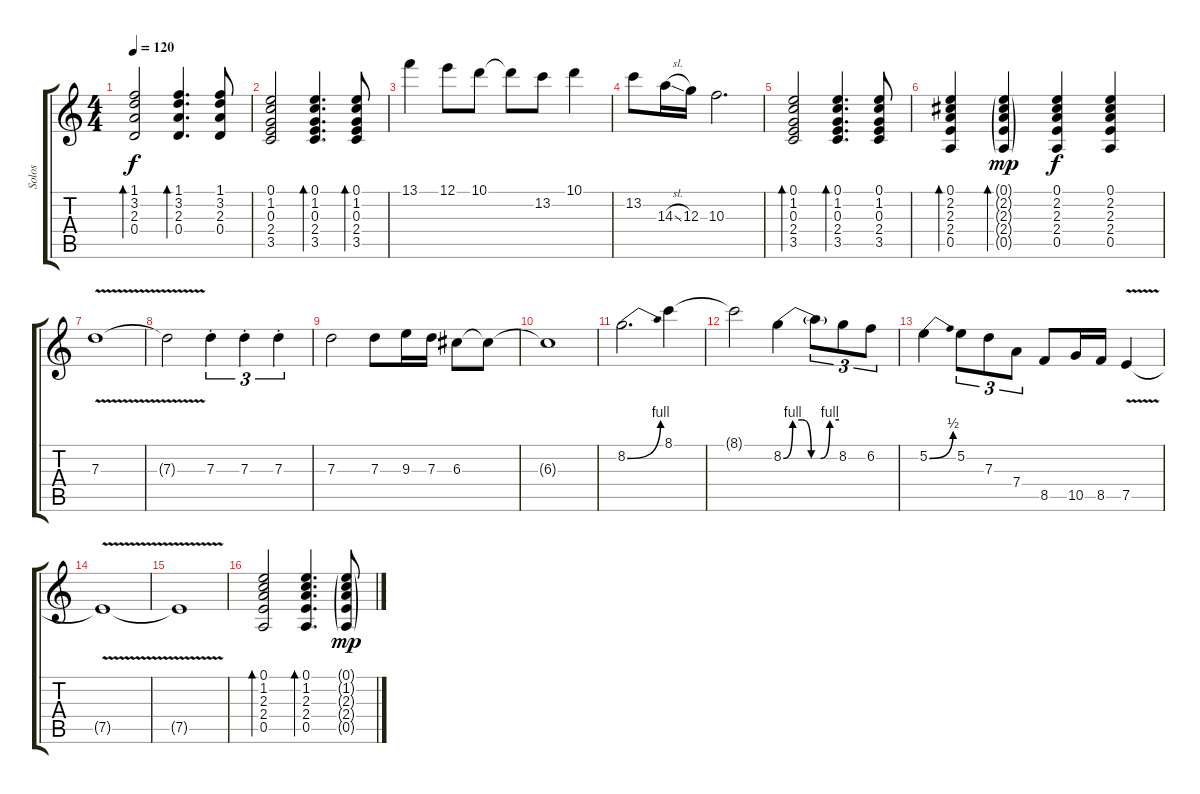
\track ("Solos" "Solos") {instrument electricguitarjazz}
\staff {score tabs}
\tuning (E4 B3 G3 D3 A2 E2) {hide}
\ts (4 4)
\tempo 120
\clef g2
\ks c
(1.1 3.2 2.3 0.4).2{bd 60 dy f} (1.1 3.2 2.3 0.4).4{d bd 60} (1.1 3.2 2.3 0.4).8 |
(0.1 1.2 0.3 2.4 3.5).2 (0.1 1.2 0.3 2.4 3.5).4{d bd 60} (0.1 1.2 0.3 2.4 3.5).8{bd 60} |
13.1.4{instrument distortionguitar} 12.1.8 10.1.8 10.1{t}.8 13.2.8 10.1.4 |
13.2.8 14.3{sl}.16 12.3.16 10.3.2{d} |
(0.1 1.2 0.3 2.4 3.5).2{bd 60 instrument acousticguitarsteel} (0.1 1.2 0.3 2.4 3.5).4{d bd 60} (0.1 1.2 0.3 2.4 3.5).8 |
(0.1 2.2 2.3 2.4 0.5).4{bd 60} (0.1{g} 2.2{g} 2.3{g} 2.4{g} 0.5{g}).4{bd 60 dy mp} (0.1 2.2 2.3 2.4 0.5).4{dy f} (0.1 2.2 2.3 2.4 0.5).4 |
7.3{v}.1{volume 16 instrument distortionguitar} |
7.3{t}.2 7.3{st}.4{tu (3 2)} 7.3{st}.4{tu (3 2)} 7.3{st}.4{tu (3 2)} |
7.3.2 7.3.8 9.3.16 7.3.16 6.3.8 6.3{t}.8 |
6.3{t}.1 |
8.2{be (bend 0 0 60 4)}.2{d} 8.1.4 |
8.1{t}.2 8.2{be (custom 0 0 10 4 20 4 30 0 40 0 50 4 60 4)}.4 8.2{t}.8{tu (3 2)} 8.2.8{tu (3 2)} 6.2.8{tu (3 2)} |
5.2{be (bend 0 0 60 2)}.4 5.2.8{tu (3 2)} 7.3.8{tu (3 2)} 7.4.8{tu (3 2)} 8.5.8 10.5.16 8.5.16 7.5{v}.4 |
7.5{v t}.1 |
7.5{t}.1 |
(0.1 1.2 2.3 2.4 0.5).2{bd 60 instrument acousticguitarnylon} (0.1 1.2 2.3 2.4 0.5).4{d bd 60} (0.1{g} 1.2{g} 2.3{g} 2.4{g} 0.5{g}).8{dy mp}
